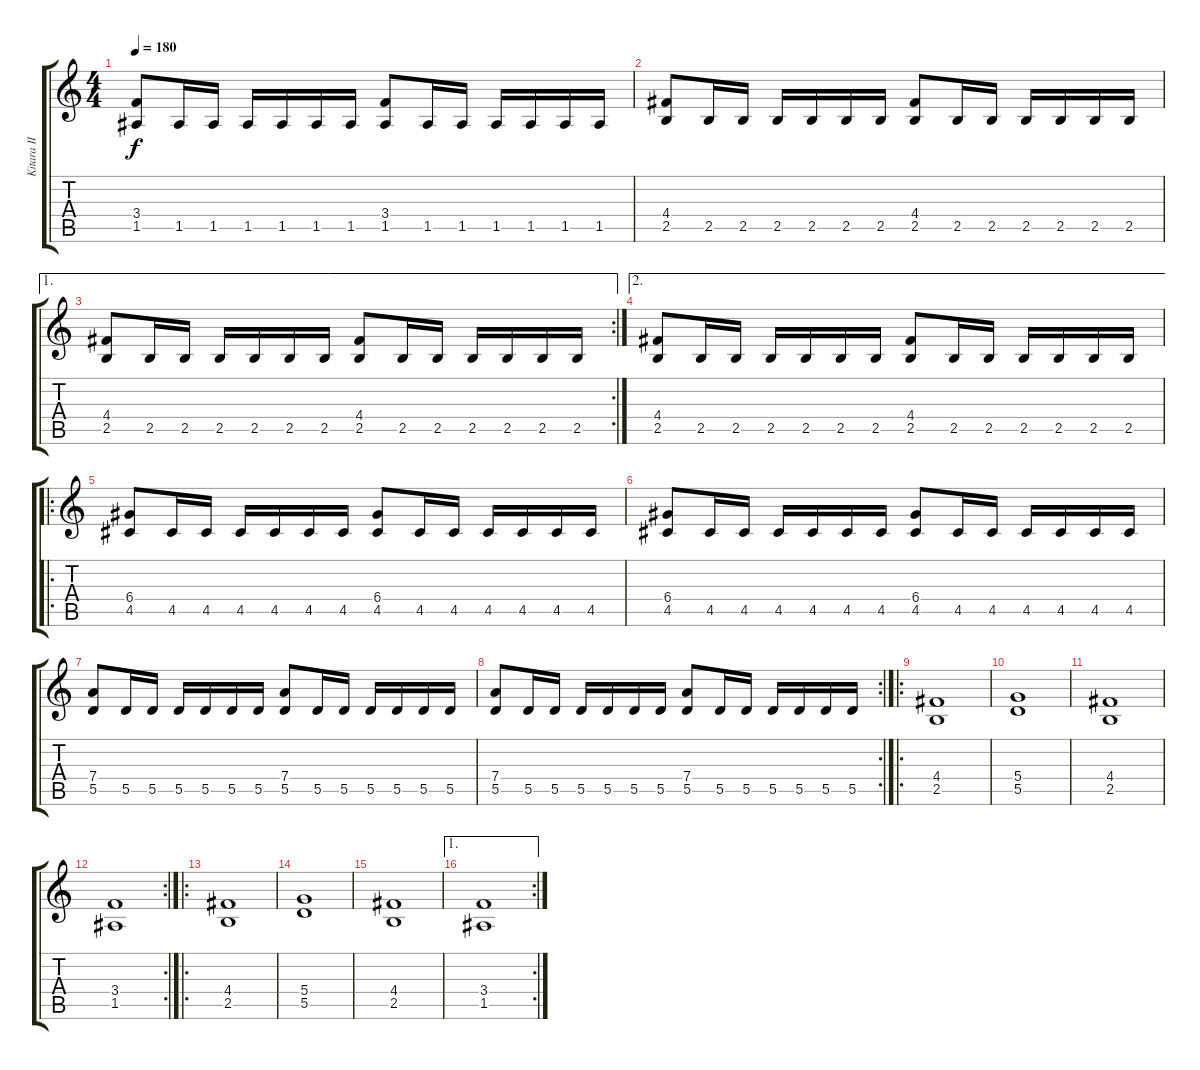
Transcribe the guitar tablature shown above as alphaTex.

\track ("Kitara II" "Kitara II") {instrument distortionguitar}
\staff {score tabs}
\tuning (E4 B3 G3 D3 A2 E2) {hide}
\ts (4 4)
\tempo 180
\clef g2
\ks c
(3.4 1.5).8{dy f} 1.5.16 1.5.16 1.5.16 1.5.16 1.5.16 1.5.16 (3.4 1.5).8 1.5.16 1.5.16 1.5.16 1.5.16 1.5.16 1.5.16 |
(4.4 2.5).8 2.5.16 2.5.16 2.5.16 2.5.16 2.5.16 2.5.16 (4.4 2.5).8 2.5.16 2.5.16 2.5.16 2.5.16 2.5.16 2.5.16 |
\ae 1
\rc 2
(4.4 2.5).8 2.5.16 2.5.16 2.5.16 2.5.16 2.5.16 2.5.16 (4.4 2.5).8 2.5.16 2.5.16 2.5.16 2.5.16 2.5.16 2.5.16 |
\ae 2
(4.4 2.5).8 2.5.16 2.5.16 2.5.16 2.5.16 2.5.16 2.5.16 (4.4 2.5).8 2.5.16 2.5.16 2.5.16 2.5.16 2.5.16 2.5.16 |
\ro
(6.4 4.5).8 4.5.16 4.5.16 4.5.16 4.5.16 4.5.16 4.5.16 (6.4 4.5).8 4.5.16 4.5.16 4.5.16 4.5.16 4.5.16 4.5.16 |
(6.4 4.5).8 4.5.16 4.5.16 4.5.16 4.5.16 4.5.16 4.5.16 (6.4 4.5).8 4.5.16 4.5.16 4.5.16 4.5.16 4.5.16 4.5.16 |
(7.4 5.5).8 5.5.16 5.5.16 5.5.16 5.5.16 5.5.16 5.5.16 (7.4 5.5).8 5.5.16 5.5.16 5.5.16 5.5.16 5.5.16 5.5.16 |
\rc 2
(7.4 5.5).8 5.5.16 5.5.16 5.5.16 5.5.16 5.5.16 5.5.16 (7.4 5.5).8 5.5.16 5.5.16 5.5.16 5.5.16 5.5.16 5.5.16 |
\ro
(4.4 2.5).1 |
(5.4 5.5).1 |
(4.4 2.5).1 |
\rc 2
(3.4 1.5).1 |
\ro
(4.4 2.5).1 |
(5.4 5.5).1 |
(4.4 2.5).1 |
\ae 1
\rc 2
(3.4 1.5).1
